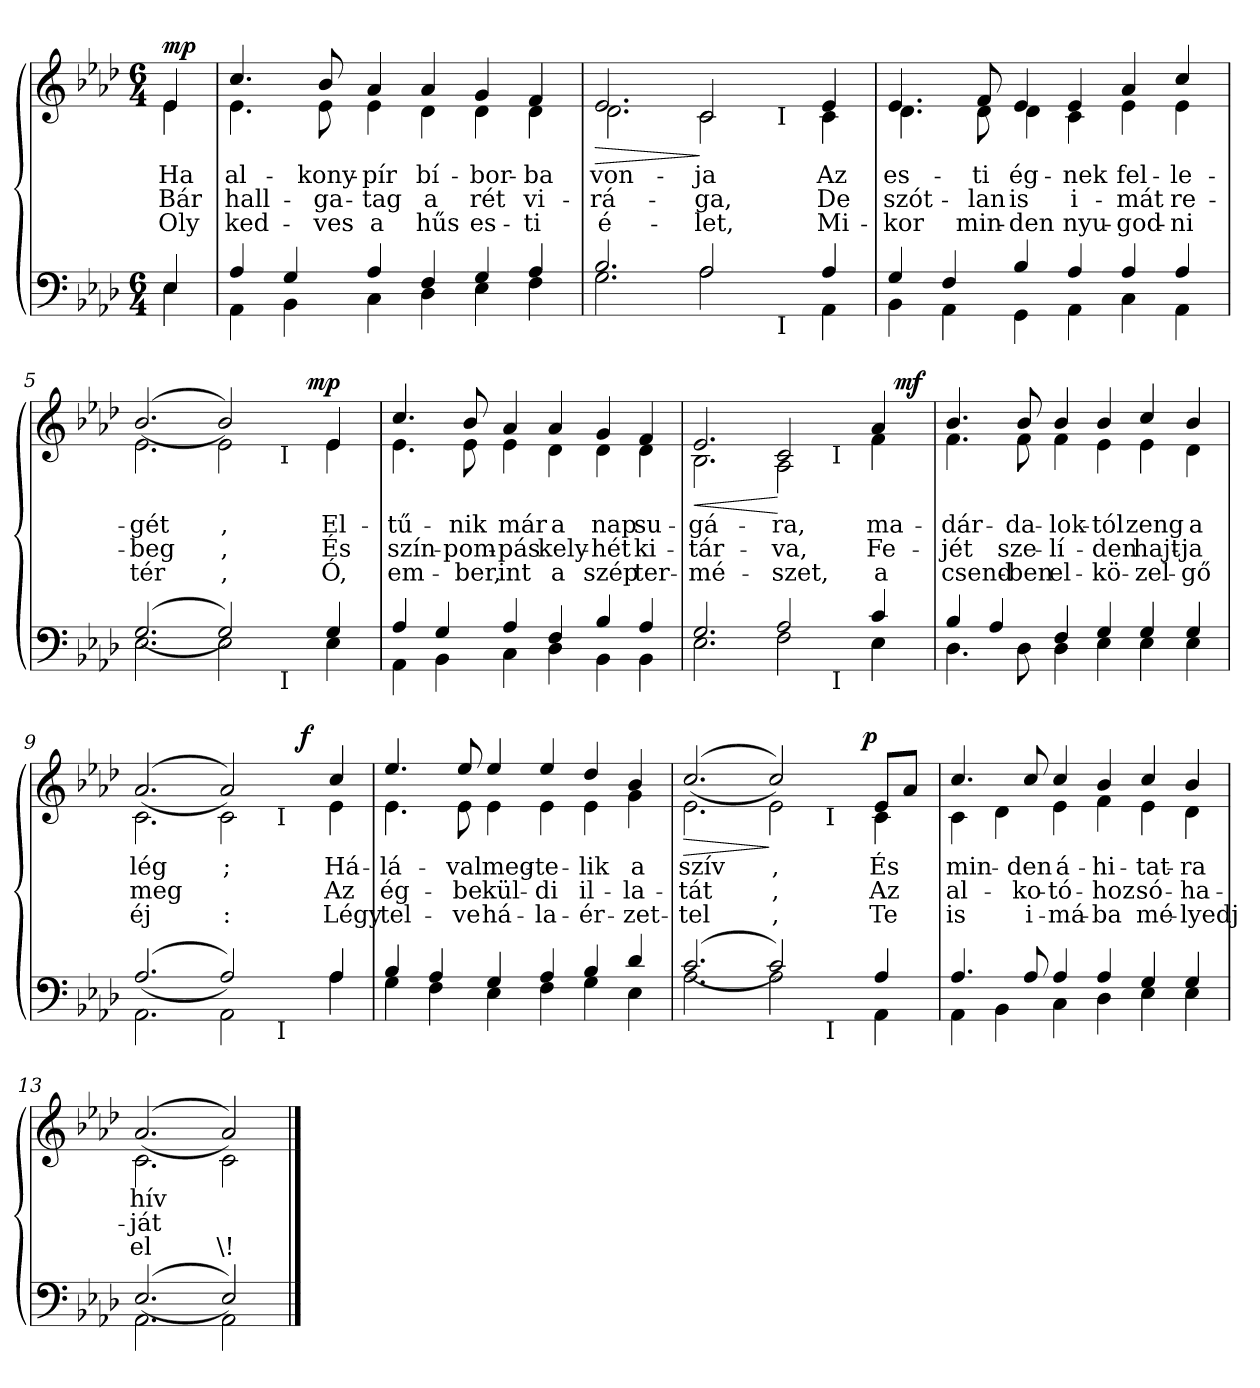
**kern	**kern	**text	**text	**text	**dynam
*part2	*part1	*part1	*part1	*part1	*part1
*staff2	*staff1	*staff1	*staff1	*staff1	*staff1
*clefF4	*clefG2	*	*	*	*
*k[b-e-a-d-]	*k[b-e-a-d-]	*	*	*	*
*A-:	*A-:	*	*	*	*
*M6/4	*M6/4	*	*	*	*
=1	=1	=1	=1	=1	=1
*^	*	*	*	*	*
!	!	!LO:TX:a:B:t=Calmato	!	!	!	!
!	!	!	!LO:LY:b	!LO:LY:b	!LO:LY:b	!LO:DY:b
*	*	*^	*	*	*	*
4E-/	4E-\	4e-/	4e-\	Ha	Bár	Oly	mp
=2	=2	=2	=2	=2	=2	=2	=2
!	!	!	!	!LO:LY:b	!LO:LY:b	!LO:LY:b	!
4A-/	4AA-\	4.cc/	4.e-\	al-	hall-	ked-	.
4G/	4BB-\	.	.	.	.	.	.
!	!	!	!	!LO:LY:b	!LO:LY:b	!LO:LY:b	!
.	.	8b-/	8e-\	-kony-	-ga-	-ves	.
!	!	!	!	!LO:LY:b	!LO:LY:b	!LO:LY:b	!
4A-/	4C\	4a-/	4e-\	-pír	-tag	a	.
!	!	!	!	!LO:LY:b	!LO:LY:b	!LO:LY:b	!
4F/	4D-\	4a-/	4d-\	bí-	a	hűs	.
!	!	!	!	!LO:LY:b	!LO:LY:b	!LO:LY:b	!
4G/	4E-\	4g/	4d-\	-bor-	rét	es-	.
!	!	!	!	!LO:LY:b	!LO:LY:b	!LO:LY:b	!
4A-/	4F\	4f/	4d-\	-ba	vi-	-ti	.
*	*	*v	*v	*	*	*	*
=3	=3	=3	=3	=3	=3	=3
*	*	*^	*	*	*	*
!	!	!	!	!LO:LY:b	!LO:LY:b	!LO:LY:b	!LO:HP:b
*	*^	*	*^	*	*	*	*
2.B-/	2.G\	1ryy	2.e-/	2.d-\	1ryy	von-	-rá-	é-	>
!	!	!	!	!	!	!LO:LY:b	!LO:LY:b	!LO:LY:b	!
2A-/	2A-\	.	2c/	2c\	.	-ja	-ga,	-let,	]
.	.	16ryy	.	.	16ryy	.	.	.	.
!	!	!	!	!	!LO:TX:b:t=I	!	!	!	!
!	!	!LO:TX:b:t=I	!	!	!	!	!	!	!
.	.	4..ryy	.	.	4..ryy	.	.	.	.
!	!	!	!	!	!	!LO:LY:b	!LO:LY:b	!LO:LY:b	!
4A-/	4AA-\	.	4e-/	4c\	.	Az	De	Mi-	.
*	*v	*v	*	*	*	*	*	*	*
*	*	*v	*v	*v	*	*	*	*
=4	=4	=4	=4	=4	=4	=4
*	*^	*^	*	*	*	*
*	*	*	*	*^	*	*	*	*
!	!	!	!	!	!	!LO:LY:b	!LO:LY:b	!LO:LY:b	!
*	*v	*v	*	*	*	*	*	*	*
*	*	*	*v	*v	*	*	*	*
4G/	4BB-\	4.e-/	4.d-\	es-	szót-	-kor	.
4F/	4AA-\	.	.	.	.	.	.
!	!	!	!	!LO:LY:b	!LO:LY:b	!LO:LY:b	!
.	.	8f/	8d-\	-ti	-lan	min-	.
!	!	!	!	!LO:LY:b	!LO:LY:b	!LO:LY:b	!
4B-/	4GG\	4e-/	4d-\	ég-	is	-den	.
!	!	!	!	!LO:LY:b	!LO:LY:b	!LO:LY:b	!
4A-/	4AA-\	4e-/	4c\	-nek	i-	nyu-	.
!	!	!	!	!LO:LY:b	!LO:LY:b	!LO:LY:b	!
4A-/	4C\	4a-/	4e-\	fel-	-mát	-god-	.
!	!	!	!	!LO:LY:b	!LO:LY:b	!LO:LY:b	!
4A-/	4AA-\	4cc/	4e-\	-le-	re-	-ni	.
*	*	*v	*v	*	*	*	*
!!LO:LB:g=z
=5	=5	=5	=5	=5	=5	=5
*	*	*^	*	*	*	*
!	!	!	!	!LO:LY:b	!LO:LY:b	!LO:LY:b	!
*	*^	*^	*^	*	*	*	*
(<(>2.G/	2.E-\	1ryy	(<(>2.b-/	2.e-\	1ryy	1ryy	-gét	-beg	tér	.
!	!	!	!	!	!	!	!LO:LY:b	!LO:LY:b	!LO:LY:b	!
2G/))	2E-\	.	2b-/))	2e-\	.	.	,	,	,	.
.	.	16ryy	.	.	8.ryy	16ryy	.	.	.	.
!	!	!	!	!	!	!LO:TX:b:t=I	!	!	!	!
!	!	!LO:TX:b:t=I	!	!	!	!	!	!	!	!
.	.	4..ryy	.	.	.	4..ryy	.	.	.	.
!	!	!	!	!	!	!	!	!	!	!LO:DY:a
.	.	.	.	.	4ryy	.	.	.	.	mp
!	!	!	!	!	!	!	!LO:LY:b	!LO:LY:b	!LO:LY:b	!
4G/	4E-\	.	4e-/	4e-\	.	.	El-	És	Ó,	.
.	.	.	.	.	16ryy	.	.	.	.	.
*	*v	*v	*	*	*	*	*	*	*	*
*	*	*v	*v	*v	*v	*	*	*	*
=6	=6	=6	=6	=6	=6	=6
*	*^	*^	*	*	*	*
*	*	*	*	*^	*	*	*	*
*	*	*	*	*	*^	*	*	*	*
!	!	!	!	!	!	!	!LO:LY:b	!LO:LY:b	!LO:LY:b	!
*	*v	*v	*	*	*	*	*	*	*	*
*	*	*	*v	*v	*v	*	*	*	*
4A-/	4AA-\	4.cc/	4.e-\	-tű-	szín-	em-	.
4G/	4BB-\	.	.	.	.	.	.
!	!	!	!	!LO:LY:b	!LO:LY:b	!LO:LY:b	!
.	.	8b-/	8e-\	-nik	-pom-	-ber,	.
!	!	!	!	!LO:LY:b	!LO:LY:b	!LO:LY:b	!
4A-/	4C\	4a-/	4e-\	már	-pás	int	.
!	!	!	!	!LO:LY:b	!LO:LY:b	!LO:LY:b	!
4F/	4D-\	4a-/	4d-\	a	kely-	a	.
!	!	!	!	!LO:LY:b	!LO:LY:b	!LO:LY:b	!
4B-/	4BB-\	4g/	4d-\	nap	-hét	szép	.
!	!	!	!	!LO:LY:b	!LO:LY:b	!LO:LY:b	!
4A-/	4BB-\	4f/	4d-\	su-	ki-	ter-	.
*	*	*v	*v	*	*	*	*
=7	=7	=7	=7	=7	=7	=7
*	*	*^	*	*	*	*
!	!	!	!	!LO:LY:b	!LO:LY:b	!LO:LY:b	!LO:HP:b
*	*^	*^	*^	*	*	*	*
2.G/	2.E-\	1ryy	2.e-/	2.B-\	1ryy	1ryy	-gá-	-tár-	-mé-	<
!	!	!	!	!	!	!	!LO:LY:b	!LO:LY:b	!LO:LY:b	!
2A-/	2F\	.	2c/	2A-\	.	.	-ra,	-va,	-szet,	[
.	.	32ryy	.	.	4ryy	32ryy	.	.	.	.
!	!	!	!	!	!	!LO:TX:b:t=I	!	!	!	!
!	!	!LO:TX:b:t=I	!	!	!	!	!	!	!	!
.	.	4...ryy	.	.	.	4...ryy	.	.	.	.
!	!	!	!	!	!	!	!LO:LY:b	!LO:LY:b	!LO:LY:b	!
4c/	4E-\	.	4a-/	4f\	16.ryy	.	ma-	Fe-	a	.
!	!	!	!	!	!	!	!	!	!	!LO:DY:a
.	.	.	.	.	8ryy	.	.	.	.	mf
.	.	.	.	.	32ryy	.	.	.	.	.
*	*v	*v	*	*	*	*	*	*	*	*
*	*	*v	*v	*v	*v	*	*	*	*
!!LO:LB:g=z
=8	=8	=8	=8	=8	=8	=8
*	*^	*^	*	*	*	*
*	*	*	*	*^	*	*	*	*
*	*	*	*	*	*^	*	*	*	*
!	!	!	!	!	!	!	!LO:LY:b	!LO:LY:b	!LO:LY:b	!
*	*v	*v	*	*	*	*	*	*	*	*
*	*	*	*v	*v	*v	*	*	*	*
4B-/	4.D-\	4.b-/	4.f\	-dár-	-jét	csend-	.
4A-/	.	.	.	.	.	.	.
!	!	!	!	!LO:LY:b	!LO:LY:b	!LO:LY:b	!
.	8D-\	8b-/	8f\	-da-	sze-	-ben	.
!	!	!	!	!LO:LY:b	!LO:LY:b	!LO:LY:b	!
4F/	4D-\	4b-/	4f\	-lok-	-lí-	el-	.
!	!	!	!	!LO:LY:b	!LO:LY:b	!LO:LY:b	!
4G/	4E-\	4b-/	4e-\	-tól	-den	-kö-	.
!	!	!	!	!LO:LY:b	!LO:LY:b	!LO:LY:b	!
4G/	4E-\	4cc/	4e-\	zeng	hajt-	-zel-	.
!	!	!	!	!LO:LY:b	!LO:LY:b	!LO:LY:b	!
4G/	4E-\	4b-/	4d-\	a	-ja	-gő	.
*	*	*v	*v	*	*	*	*
=9	=9	=9	=9	=9	=9	=9
*	*	*^	*	*	*	*
!	!	!	!	!LO:LY:b	!LO:LY:b	!LO:LY:b	!
*	*^	*^	*^	*	*	*	*
(<(>2.A-/	2.AA-\	1ryy	(<(>2.a-/	2.c\	1ryy	1ryy	lég	meg	éj	.
!	!	!	!	!	!	!	!LO:LY:b	!LO:LY:b	!LO:LY:b	!
2A-/))	2AA-\	.	2a-/))	2c\	.	.	;	.	:	.
.	.	32ryy	.	.	8ryy	32ryy	.	.	.	.
!	!	!	!	!	!	!LO:TX:b:t=I	!	!	!	!
!	!	!LO:TX:b:t=I	!	!	!	!	!	!	!	!
.	.	4...ryy	.	.	.	4...ryy	.	.	.	.
!	!	!	!	!	!	!	!	!	!	!LO:DY:a
.	.	.	.	.	4.ryy	.	.	.	.	f
!	!	!	!	!	!	!	!LO:LY:b	!LO:LY:b	!LO:LY:b	!
4A-/	4A-\	.	4cc/	4e-\	.	.	Há-	Az	Légy	.
*	*v	*v	*	*	*	*	*	*	*	*
*	*	*v	*v	*v	*v	*	*	*	*
=10	=10	=10	=10	=10	=10	=10
*	*^	*^	*	*	*	*
*	*	*	*	*^	*	*	*	*
*	*	*	*	*	*^	*	*	*	*
!	!	!	!	!	!	!	!LO:LY:b	!LO:LY:b	!LO:LY:b	!
*	*v	*v	*	*	*	*	*	*	*	*
*	*	*	*v	*v	*v	*	*	*	*
4B-/	4G\	4.ee-/	4.e-\	-lá-	ég-	tel-	.
4A-/	4F\	.	.	.	.	.	.
!	!	!	!	!LO:LY:b	!LO:LY:b	!LO:LY:b	!
.	.	8ee-/	8e-\	-val	-be	-ve	.
!	!	!	!	!LO:LY:b	!LO:LY:b	!LO:LY:b	!
4G/	4E-\	4ee-/	4e-\	meg-	kül-	há-	.
!	!	!	!	!LO:LY:b	!LO:LY:b	!LO:LY:b	!
4A-/	4F\	4ee-/	4e-\	-te-	-di	-la-	.
!	!	!	!	!LO:LY:b	!LO:LY:b	!LO:LY:b	!
4B-/	4G\	4dd-/	4e-\	-lik	il-	-ér-	.
!	!	!	!	!LO:LY:b	!LO:LY:b	!LO:LY:b	!
4d-/	4E-\	4b-/	4g\	a	-la-	-zet-	.
*	*	*v	*v	*	*	*	*
!!LO:LB:g=z
=11	=11	=11	=11	=11	=11	=11
*	*	*^	*	*	*	*
!	!	!	!	!LO:LY:b	!LO:LY:b	!LO:LY:b	!LO:HP:b
*	*^	*^	*^	*	*	*	*
(<(>2.c/	2.A-\	1ryy	(<(>2.cc/	2.e-\	1ryy	1ryy	szív	-tát	-tel	>
!	!	!	!	!	!	!	!LO:LY:b	!LO:LY:b	!LO:LY:b	!
2c/))	2A-\	.	2cc/))	2e-\	.	.	,	,	,	]
.	.	32ryy	.	.	8..ryy	32ryy	.	.	.	.
!	!	!	!	!	!	!LO:TX:b:t=I	!	!	!	!
!	!	!LO:TX:b:t=I	!	!	!	!	!	!	!	!
.	.	4...ryy	.	.	.	4...ryy	.	.	.	.
!	!	!	!	!	!	!	!	!	!	!LO:DY:a
.	.	.	.	.	4ryy	.	.	.	.	p
!	!	!	!	!	!	!	!LO:LY:b	!LO:LY:b	!LO:LY:b	!
4A-/	4AA-\	.	8e-/L	4c\	.	.	És	Az	Te	.
.	.	.	8a-/J	.	.	.	.	.	.	.
.	.	.	.	.	32ryy	.	.	.	.	.
*	*v	*v	*	*	*	*	*	*	*	*
*	*	*v	*v	*v	*v	*	*	*	*
=12	=12	=12	=12	=12	=12	=12
*	*^	*^	*	*	*	*
*	*	*	*	*^	*	*	*	*
*	*	*	*	*	*^	*	*	*	*
!	!	!	!	!	!	!	!LO:LY:b	!LO:LY:b	!LO:LY:b	!
*	*v	*v	*	*	*	*	*	*	*	*
*	*	*	*v	*v	*v	*	*	*	*
4.A-/	4AA-\	4.cc/	4c\	min-	al-	is	.
.	4BB-\	.	4d-\	.	.	.	.
!	!	!	!	!LO:LY:b	!LO:LY:b	!LO:LY:b	!
8A-/	.	8cc/	.	-den	-ko-	i-	.
!	!	!	!	!LO:LY:b	!LO:LY:b	!LO:LY:b	!
4A-/	4C\	4cc/	4e-\	á-	-tó-	-má-	.
!	!	!	!	!LO:LY:b	!LO:LY:b	!LO:LY:b	!
4A-/	4D-\	4b-/	4f\	-hi-	-hoz	-ba	.
!	!	!	!	!LO:LY:b	!LO:LY:b	!LO:LY:b	!
4G/	4E-\	4cc/	4e-\	-tat-	só-	mé-	.
!	!	!	!	!LO:LY:b	!LO:LY:b	!LO:LY:b	!
4G/	4E-\	4b-/	4d-\	-ra	-ha-	-lyedj	.
=13	=13	=13	=13	=13	=13	=13	=13
!	!	!	!	!LO:LY:b	!LO:LY:b	!LO:LY:b	!
(<(>2.E-/	2.AA-\	(<(>2.a-/	2.c\	hív	-ját	el	.
!	!	!	!	!LO:LY:b	!LO:LY:b	!LO:LY:b	!
2E-/))	2AA-\	2a-/))	2c\	.	.	\!	.
*v	*v	*	*	*	*	*	*
*	*v	*v	*	*	*	*
==	==	==	==	==	==
*-	*-	*-	*-	*-	*-
